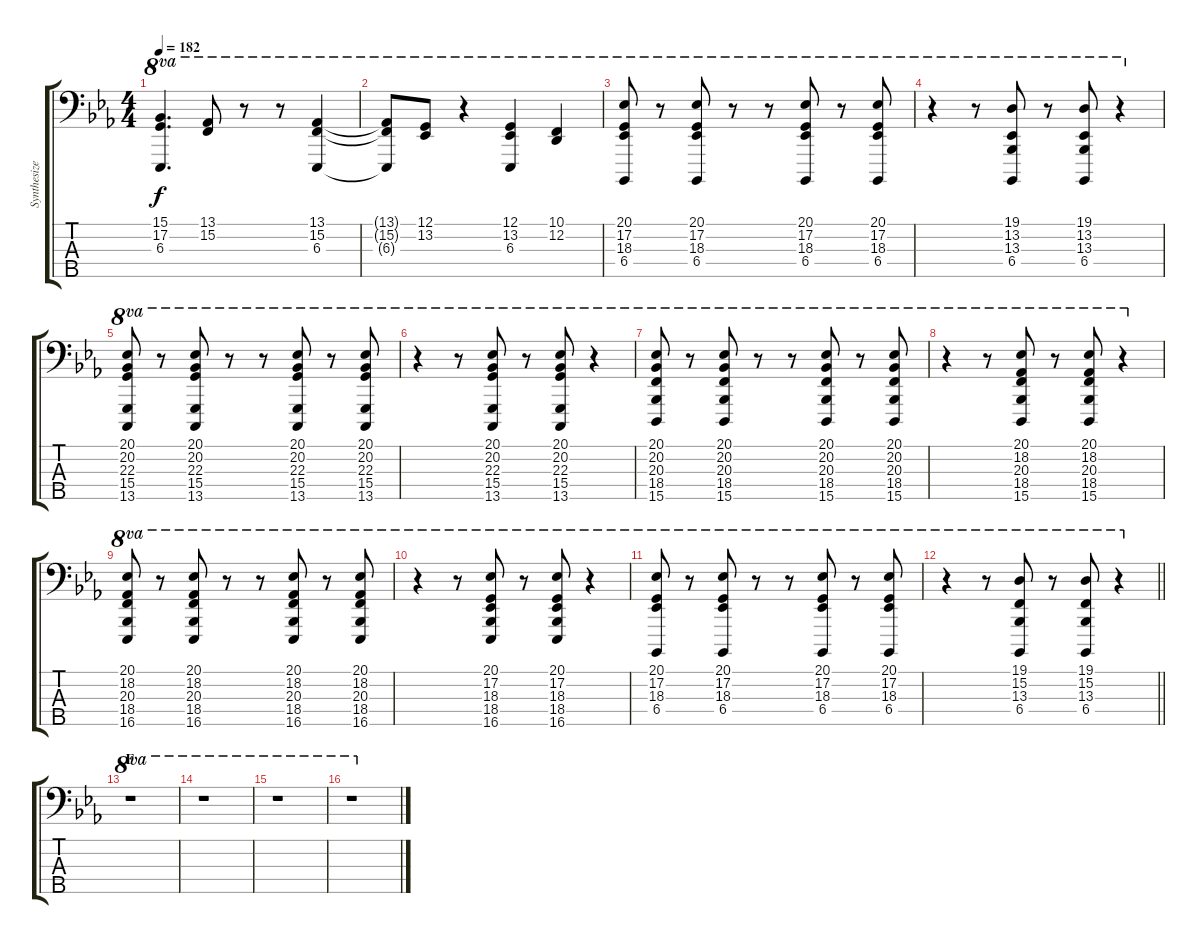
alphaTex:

\track ("Synthesizer III" "Synthesize") {instrument pad1newage}
\staff {score tabs}
\tuning (G2 D2 A1 E1 B0) {hide}
\ts (4 4)
\tempo 182
\clef f4
\ks eb
(15.1 17.2 6.3).4{d ot 8va dy f} (13.1 15.2).8{ot 8va} r.8{ot 8va} r.8{ot 8va} (13.1 15.2 6.3).4{ot 8va} |
(13.1{t} 15.2{t} 6.3{t}).8{ot 8va} (12.1 13.2).8{ot 8va} r.4{ot 8va} (12.1 13.2 6.3).4{ot 8va} (10.1 12.2).4{ot 8va} |
(20.1 17.2 18.3 6.4).8{ot 8va} r.8{ot 8va} (20.1 17.2 18.3 6.4).8{ot 8va} r.8{ot 8va} r.8{ot 8va} (20.1 17.2 18.3 6.4).8{ot 8va} r.8{ot 8va} (20.1 17.2 18.3 6.4).8{ot 8va} |
r.4{ot 8va} r.8{ot 8va} (19.1 13.2 13.3 6.4).8{ot 8va} r.8{ot 8va} (19.1 13.2 13.3 6.4).8{ot 8va} r.4{ot 8va} |
(20.1 20.2 22.3 15.4 13.5).8{ot 8va} r.8{ot 8va} (20.1 20.2 22.3 15.4 13.5).8{ot 8va} r.8{ot 8va} r.8{ot 8va} (20.1 20.2 22.3 15.4 13.5).8{ot 8va} r.8{ot 8va} (20.1 20.2 22.3 15.4 13.5).8{ot 8va} |
r.4{ot 8va} r.8{ot 8va} (20.1 20.2 22.3 15.4 13.5).8{ot 8va} r.8{ot 8va} (20.1 20.2 22.3 15.4 13.5).8{ot 8va} r.4{ot 8va} |
(20.1 20.2 20.3 18.4 15.5).8{ot 8va} r.8{ot 8va} (20.1 20.2 20.3 18.4 15.5).8{ot 8va} r.8{ot 8va} r.8{ot 8va} (20.1 20.2 20.3 18.4 15.5).8{ot 8va} r.8{ot 8va} (20.1 20.2 20.3 18.4 15.5).8{ot 8va} |
r.4{ot 8va} r.8{ot 8va} (20.1 18.2 20.3 18.4 15.5).8{ot 8va} r.8{ot 8va} (20.1 18.2 20.3 18.4 15.5).8{ot 8va} r.4{ot 8va} |
(20.1 18.2 20.3 18.4 16.5).8{ot 8va} r.8{ot 8va} (20.1 18.2 20.3 18.4 16.5).8{ot 8va} r.8{ot 8va} r.8{ot 8va} (20.1 18.2 20.3 18.4 16.5).8{ot 8va} r.8{ot 8va} (20.1 18.2 20.3 18.4 16.5).8{ot 8va} |
r.4{ot 8va} r.8{ot 8va} (20.1 17.2 18.3 18.4 16.5).8{ot 8va} r.8{ot 8va} (20.1 17.2 18.3 18.4 16.5).8{ot 8va} r.4{ot 8va} |
(20.1 17.2 18.3 6.4).8{ot 8va} r.8{ot 8va} (20.1 17.2 18.3 6.4).8{ot 8va} r.8{ot 8va} r.8{ot 8va} (20.1 17.2 18.3 6.4).8{ot 8va} r.8{ot 8va} (20.1 17.2 18.3 6.4).8{ot 8va} |
\barLineRight lightlight
r.4{ot 8va} r.8{ot 8va} (19.1 15.2 13.3 6.4).8{ot 8va} r.8{ot 8va} (19.1 15.2 13.3 6.4).8{ot 8va} r.4{ot 8va} |
\section ("" "F")
r.1{ot 8va} |
r.1{ot 8va} |
r.1{ot 8va} |
r.1{ot 8va}
